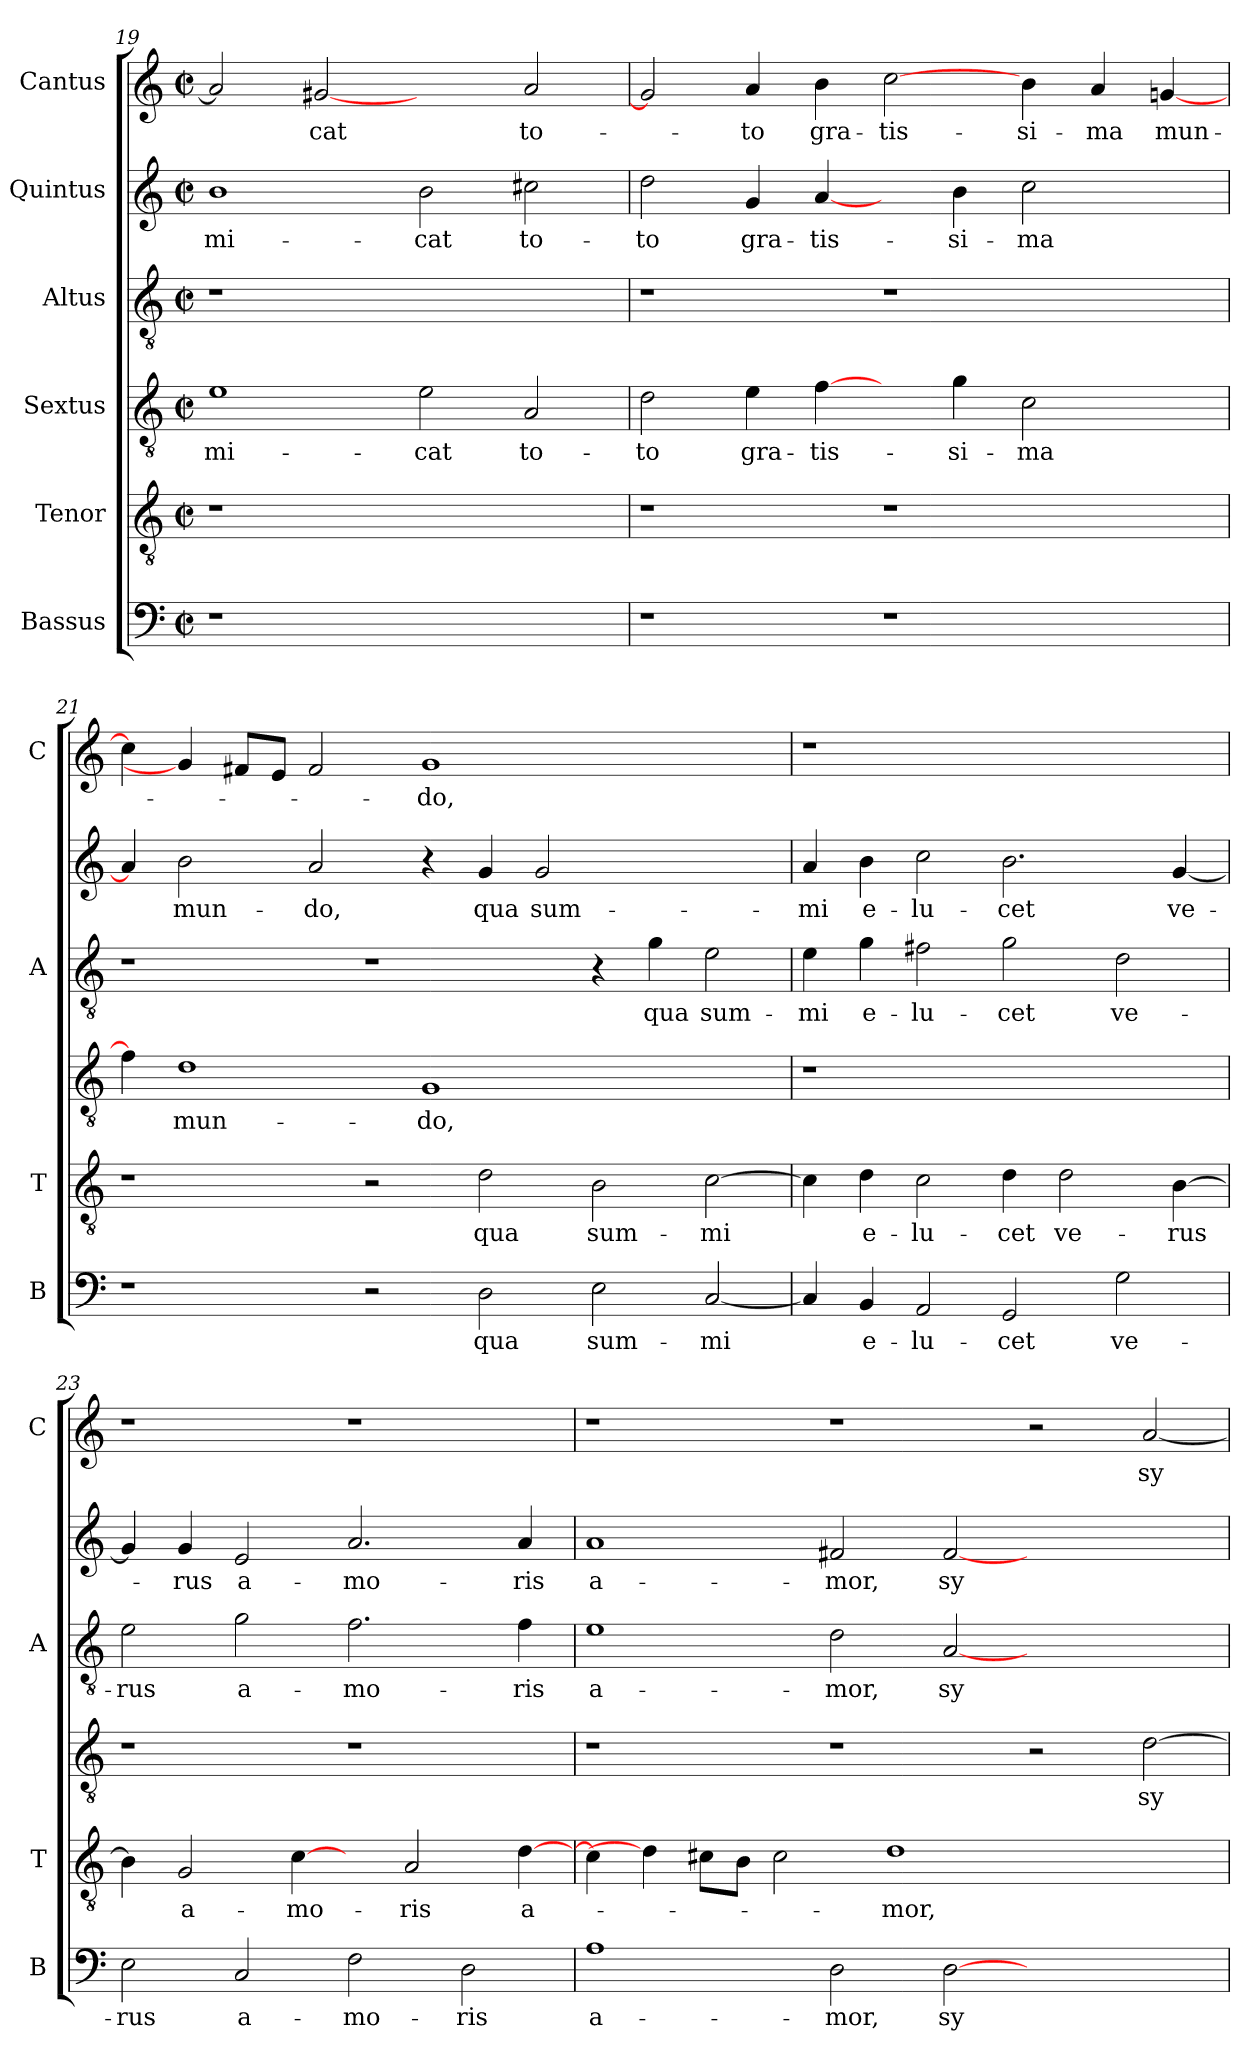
**kern	**text	**kern	**text	**kern	**text	**kern	**text	**kern	**text	**kern	**text
*part6	*part6	*part5	*part5	*part4	*part4	*part3	*part3	*part2	*part2	*part1	*part1
*staff6	*staff6	*staff5	*staff5	*staff4	*staff4	*staff3	*staff3	*staff2	*staff2	*staff1	*staff1
*I"Bassus	*	*I"Tenor	*	*I"Sextus	*	*I"Altus	*	*I"Quintus	*	*I"Cantus	*
*I'B	*	*I'T	*	*	*	*I'A	*	*	*	*I'C	*
!!LO:PB:g=z
*clefF4	*	*clefGv2	*	*clefGv2	*	*clefGv2	*	*clefG2	*	*clefG2	*
*k[]	*	*k[]	*	*k[]	*	*k[]	*	*k[]	*	*k[]	*
*C:	*	*C:	*	*C:	*	*C:	*	*C:	*	*C:	*
*M2/2	*	*M2/2	*	*M2/2	*	*M2/2	*	*M2/2	*	*M2/2	*
*met(c|)	*	*met(c|)	*	*met(c|)	*	*met(c|)	*	*met(c|)	*	*met(c|)	*
=19	=19	=19	=19	=19	=19	=19	=19	=19	=19	=19	=19
1r	.	1r	.	1e	mi-	1r	.	1b	mi-	2a/]	.
.	.	.	.	.	.	.	.	.	.	[2g#X	-cat
1ryy	.	1ryy	.	2e\	-cat	1ryy	.	2b\	-cat	2ryy	.
.	.	.	.	2A/	to-	.	.	2cc#X\	to-	2a/	to-
=20	=20	=20	=20	=20	=20	=20	=20	=20	=20	=20	=20
1r	.	1r	.	2d\	-to	1r	.	2dd\	-to	2g#]	.
.	.	.	.	4e\	gra-	.	.	4g/	gra-	4a/	-to
.	.	.	.	[4f\	-tis-	.	.	[4a/	-tis-	4b\	gra-
1r	.	1r	.	4ryy	.	1r	.	4ryy	.	[2cc\	-tis-
.	.	.	.	4g\	-si-	.	.	4b\	-si-	.	.
.	.	.	.	2c\	-ma	.	.	2cc\	-ma	4b\	-si-
.	.	.	.	.	.	.	.	.	.	4a/	-ma
4ryy	.	4ryy	.	4ryy	.	4ryy	.	4ryy	.	[4g/	mun-
=21	=21	=21	=21	=21	=21	=21	=21	=21	=21	=21	=21
1r	.	1r	.	4f\]	.	1r	.	4a/]	.	4cc\]	.
.	.	.	.	1d	mun-	.	.	2b\	mun-	4g/]	.
.	.	.	.	.	.	.	.	.	.	8f#X/L	.
.	.	.	.	.	.	.	.	.	.	8e/J	.
.	.	.	.	.	.	.	.	2a/	-do,	2f#/	.
2r	.	2r	.	.	.	1r	.	.	.	.	.
.	.	.	.	1G	-do,	.	.	4r	.	1g	-do,
2D\	qua	2d\	qua	.	.	.	.	4g/	qua	.	.
.	.	.	.	.	.	.	.	2g/	sum-	.	.
2E\	sum-	2B\	sum-	.	.	4r	.	.	.	.	.
.	.	.	.	2.ryy	.	4g\	qua	2.ryy	.	2.ryy	.
[2C/	-mi	[2c\	-mi	.	.	2e\	sum-	.	.	.	.
!!LO:LB:g=z
=22	=22	=22	=22	=22	=22	=22	=22	=22	=22	=22	=22
4C/]	.	4c\]	.	1r	.	4e\	-mi	4a/	-mi	1r	.
4BB/	e-	4d\	e-	.	.	4g\	e-	4b\	e-	.	.
2AA/	-lu-	2c\	-lu-	.	.	2f#X\	-lu-	2cc\	-lu-	.	.
2GG/	-cet	4d\	-cet	1ryy	.	2g\	-cet	2.b\	-cet	1ryy	.
.	.	2d\	ve-	.	.	.	.	.	.	.	.
2G\	ve-	.	.	.	.	2d\	ve-	.	.	.	.
.	.	[4B\	-rus	.	.	.	.	[4g/	ve-	.	.
=23	=23	=23	=23	=23	=23	=23	=23	=23	=23	=23	=23
2E\	-rus	4B\]	.	1r	.	2e\	-rus	4g/]	.	1r	.
.	.	2G/	a-	.	.	.	.	4g/	-rus	.	.
2C/	a-	.	.	.	.	2g\	a-	2e/	a-	.	.
.	.	[4c\	-mo-	.	.	.	.	.	.	.	.
2F\	-mo-	4ryy	.	1r	.	2.f\	-mo-	2.a/	-mo-	1r	.
.	.	2A/	-ris	.	.	.	.	.	.	.	.
2D\	-ris	.	.	.	.	.	.	.	.	.	.
.	.	[4d\	a-	.	.	4f\	-ris	4a/	-ris	.	.
=24	=24	=24	=24	=24	=24	=24	=24	=24	=24	=24	=24
1A	a-	4c\]	.	1r	.	1e	a-	1a	a-	1r	.
.	.	4d\]	.	.	.	.	.	.	.	.	.
.	.	8c#X\L	.	.	.	.	.	.	.	.	.
.	.	8B\J	.	.	.	.	.	.	.	.	.
.	.	2c#\	.	.	.	.	.	.	.	.	.
2D\	-mor,	.	.	1r	.	2d\	-mor,	2f#X/	-mor,	1r	.
.	.	1d	-mor,	.	.	.	.	.	.	.	.
[2D\	sy-	.	.	.	.	[2A/	sy-	[2f#/	sy-	.	.
1ryy	.	.	.	2r	.	1ryy	.	1ryy	.	2r	.
.	.	2.ryy	.	.	.	.	.	.	.	.	.
.	.	.	.	[2d\	sy-	.	.	.	.	[2a/	sy-
=	=	=	=	=	=	=	=	=	=	=	=
*-	*-	*-	*-	*-	*-	*-	*-	*-	*-	*-	*-
